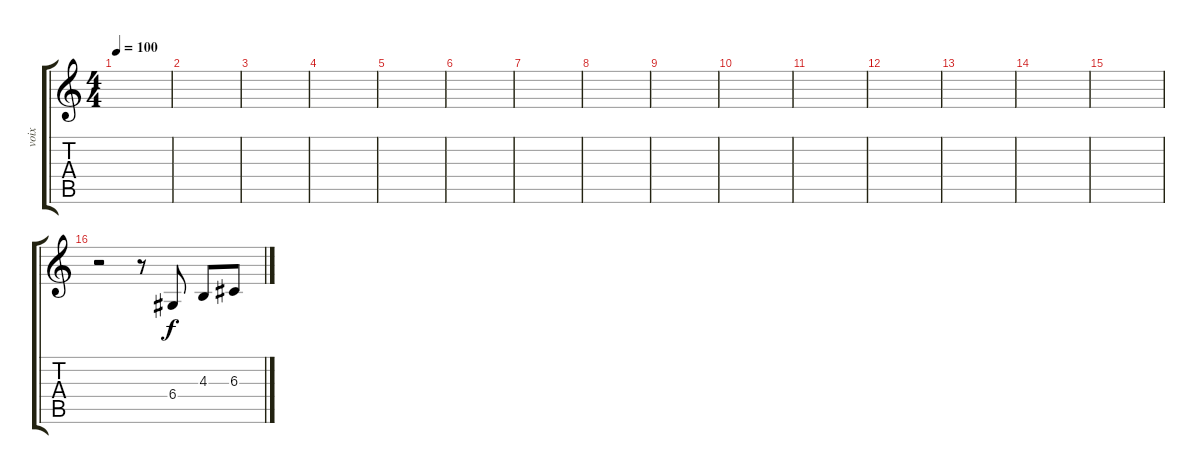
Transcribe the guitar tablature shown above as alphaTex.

\track ("voix" "voix") {instrument fx2soundtrack}
\staff {score tabs}
\tuning (E4 B3 G3 D3 A2 E2) {hide}
\ts (4 4)
\tempo 100
\clef g2
\ks c
|
|
|
|
|
|
|
|
|
|
|
|
|
|
|
r.2 r.8 6.4.8 4.3.8 6.3{h}.8
